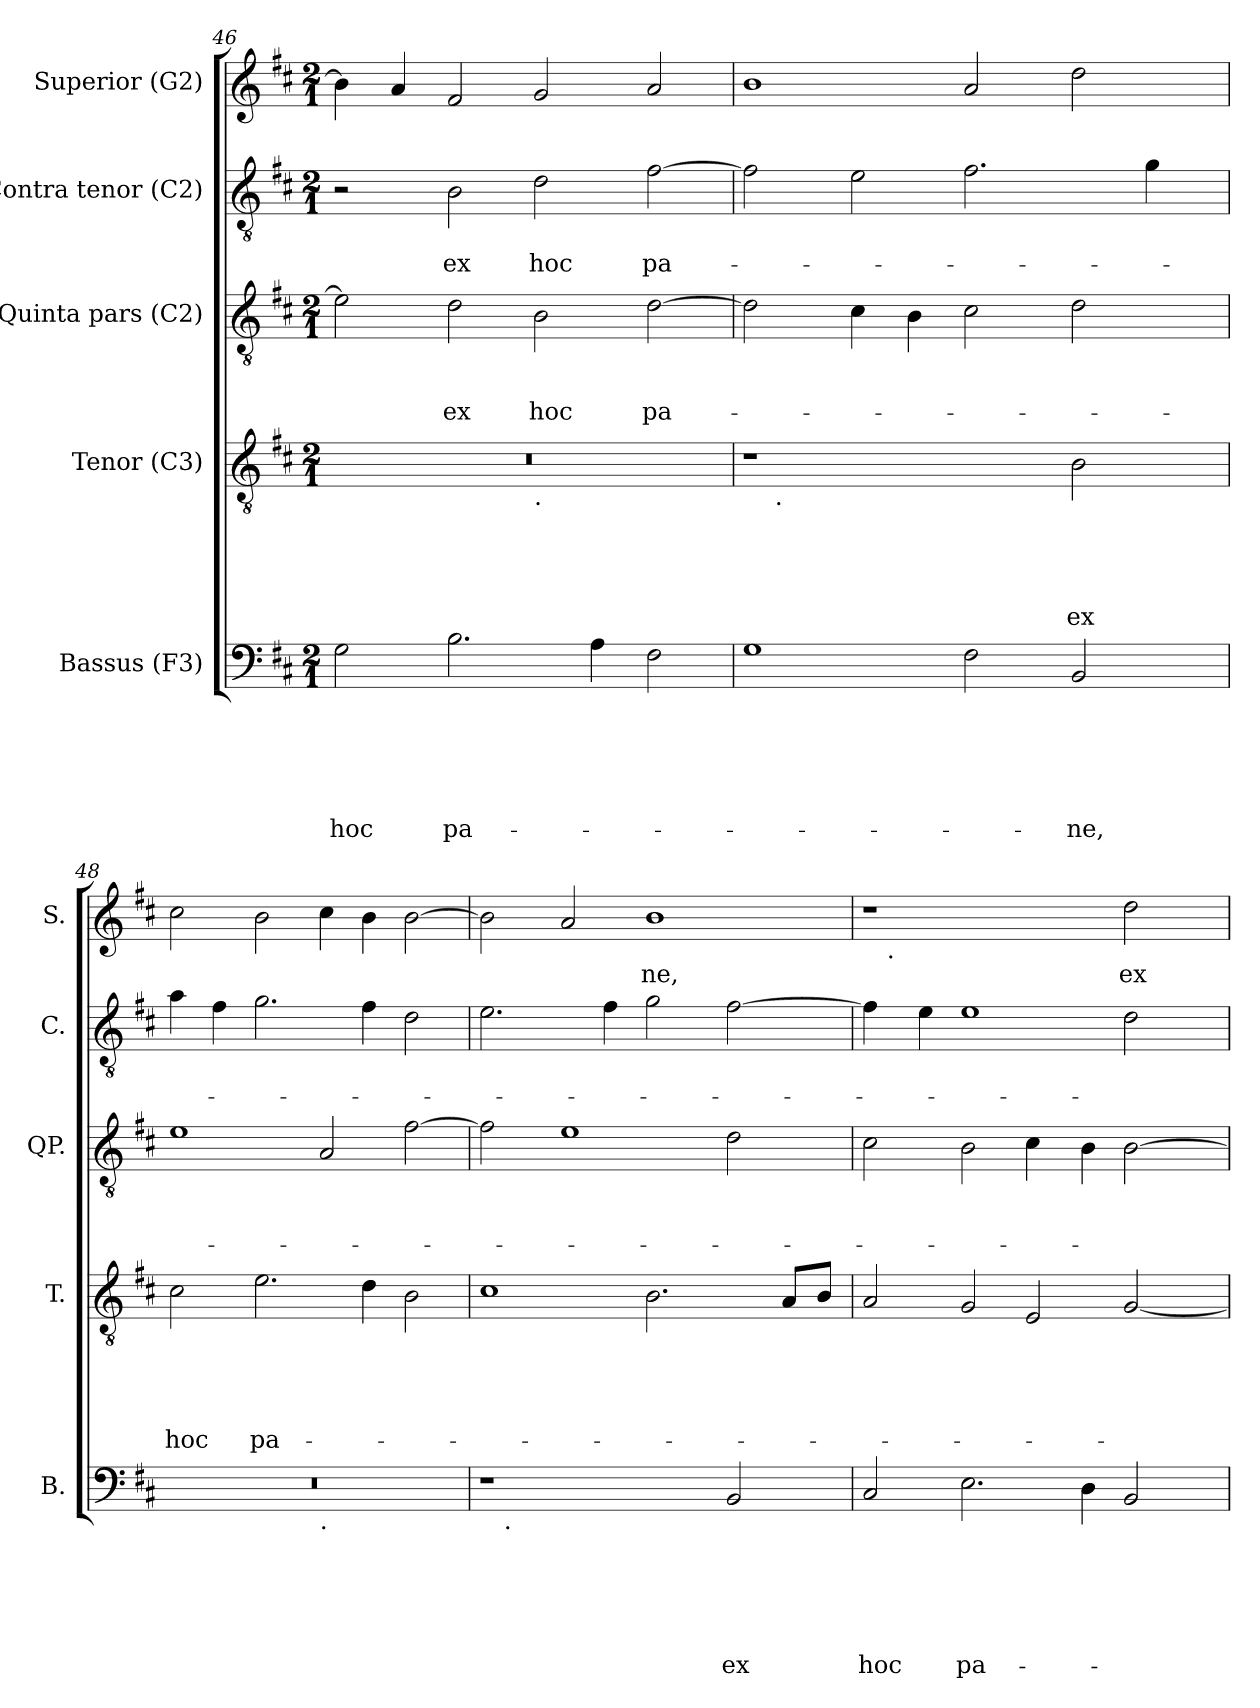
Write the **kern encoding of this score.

**kern	**text	**text	**text	**text	**text	**text	**kern	**text	**text	**text	**text	**text	**kern	**text	**text	**text	**kern	**text	**text	**kern	**text
*part5	*part5	*part5	*part5	*part5	*part5	*part5	*part4	*part4	*part4	*part4	*part4	*part4	*part3	*part3	*part3	*part3	*part2	*part2	*part2	*part1	*part1
*staff5	*staff5	*staff5	*staff5	*staff5	*staff5	*staff5	*staff4	*staff4	*staff4	*staff4	*staff4	*staff4	*staff3	*staff3	*staff3	*staff3	*staff2	*staff2	*staff2	*staff1	*staff1
*I"Bassus (F3)	*	*	*	*	*	*	*I"Tenor (C3)	*	*	*	*	*	*I"Quinta pars (C2)	*	*	*	*I"Contra tenor (C2)	*	*	*I"Superior (G2)	*
*I'B.	*	*	*	*	*	*	*I'T.	*	*	*	*	*	*I'QP.	*	*	*	*I'C.	*	*	*I'S.	*
*clefF4	*	*	*	*	*	*	*clefGv2	*	*	*	*	*	*clefGv2	*	*	*	*clefGv2	*	*	*clefG2	*
*k[f#c#]	*	*	*	*	*	*	*k[f#c#]	*	*	*	*	*	*k[f#c#]	*	*	*	*k[f#c#]	*	*	*k[f#c#]	*
*D:	*	*	*	*	*	*	*D:	*	*	*	*	*	*D:	*	*	*	*D:	*	*	*D:	*
*M2/1	*	*	*	*	*	*	*M2/1	*	*	*	*	*	*M2/1	*	*	*	*M2/1	*	*	*M2/1	*
=46	=46	=46	=46	=46	=46	=46	=46	=46	=46	=46	=46	=46	=46	=46	=46	=46	=46	=46	=46	=46	=46
!	!	!	!	!	!	!LO:LY:b	!	!	!	!	!	!	!	!	!	!	!	!	!	!	!
*	*	*	*	*	*	*	*^	*	*	*	*	*	*	*	*	*	*	*	*	*	*
2G\	.	.	.	.	.	hoc	0r	1ryy	.	.	.	.	.	2e\]	.	.	.	2r	.	.	4b\]	.
.	.	.	.	.	.	.	.	.	.	.	.	.	.	.	.	.	.	.	.	.	4a/	.
!	!	!	!	!	!	!LO:LY:b	!	!	!	!	!	!	!	!	!	!	!LO:LY:b	!	!	!LO:LY:b	!	!
2.B\	.	.	.	.	.	pa-	.	.	.	.	.	.	.	2d\	.	.	ex	2B\	.	ex	2f#/	.
!	!	!	!	!	!	!	!	!LO:TX:b:t=.	!	!	!	!	!	!	!	!	!	!	!	!	!	!
!	!	!	!	!	!	!	!	!	!	!	!	!	!	!	!	!	!LO:LY:b	!	!	!LO:LY:b	!	!
.	.	.	.	.	.	.	.	1ryy	.	.	.	.	.	2B\	.	.	hoc	2d\	.	hoc	2g/	.
4A\	.	.	.	.	.	.	.	.	.	.	.	.	.	.	.	.	.	.	.	.	.	.
!	!	!	!	!	!	!	!	!	!	!	!	!	!	!	!	!	!LO:LY:b	!	!	!LO:LY:b	!	!
2F#\	.	.	.	.	.	.	.	.	.	.	.	.	.	[>2d\	.	.	pa-	[>2f#\	.	pa-	2a/	.
=47	=47	=47	=47	=47	=47	=47	=47	=47	=47	=47	=47	=47	=47	=47	=47	=47	=47	=47	=47	=47	=47	=47
1G	.	.	.	.	.	.	1r	16.ryy	.	.	.	.	.	2d\]	.	.	.	2f#\]	.	.	1b	.
!	!	!	!	!	!	!	!	!LO:TX:b:t=.	!	!	!	!	!	!	!	!	!	!	!	!	!	!
.	.	.	.	.	.	.	.	1ryy	.	.	.	.	.	.	.	.	.	.	.	.	.	.
.	.	.	.	.	.	.	.	.	.	.	.	.	.	4c#\	.	.	.	2e\	.	.	.	.
.	.	.	.	.	.	.	.	.	.	.	.	.	.	4B\	.	.	.	.	.	.	.	.
2F#\	.	.	.	.	.	.	2ryy	.	.	.	.	.	.	2c#\	.	.	.	2.f#\	.	.	2a/	.
.	.	.	.	.	.	.	.	2ryy	.	.	.	.	.	.	.	.	.	.	.	.	.	.
!	!	!	!	!	!	!LO:LY:b	!	!	!	!	!	!	!LO:LY:b	!	!	!	!	!	!	!	!	!
2BB/	.	.	.	.	.	-ne,	2B\	.	.	.	.	.	ex	2d\	.	.	.	.	.	.	2dd\	.
.	.	.	.	.	.	.	.	4ryy	.	.	.	.	.	.	.	.	.	.	.	.	.	.
.	.	.	.	.	.	.	.	.	.	.	.	.	.	.	.	.	.	4g\	.	.	.	.
.	.	.	.	.	.	.	.	8ryy	.	.	.	.	.	.	.	.	.	.	.	.	.	.
.	.	.	.	.	.	.	.	32ryy	.	.	.	.	.	.	.	.	.	.	.	.	.	.
=48	=48	=48	=48	=48	=48	=48	=48	=48	=48	=48	=48	=48	=48	=48	=48	=48	=48	=48	=48	=48	=48	=48
!	!	!	!	!	!	!	!	!	!	!	!	!	!LO:LY:b	!	!	!	!	!	!	!	!	!
*^	*	*	*	*	*	*	*v	*v	*	*	*	*	*	*	*	*	*	*	*	*	*	*
0r	1ryy	.	.	.	.	.	.	2c#\	.	.	.	.	hoc	1e	.	.	.	4a\	.	.	2cc#\	.
.	.	.	.	.	.	.	.	.	.	.	.	.	.	.	.	.	.	4f#\	.	.	.	.
!	!	!	!	!	!	!	!	!	!	!	!	!	!LO:LY:b	!	!	!	!	!	!	!	!	!
.	.	.	.	.	.	.	.	2.e\	.	.	.	.	pa-	.	.	.	.	2.g\	.	.	2b\	.
!	!LO:TX:b:t=.	!	!	!	!	!	!	!	!	!	!	!	!	!	!	!	!	!	!	!	!	!
.	1ryy	.	.	.	.	.	.	.	.	.	.	.	.	2A/	.	.	.	.	.	.	4cc#\	.
.	.	.	.	.	.	.	.	4d\	.	.	.	.	.	.	.	.	.	4f#\	.	.	4b\	.
.	.	.	.	.	.	.	.	2B\	.	.	.	.	.	[>2f#\	.	.	.	2d\	.	.	[>2b\	.
!!LO:PB:g=z
=49	=49	=49	=49	=49	=49	=49	=49	=49	=49	=49	=49	=49	=49	=49	=49	=49	=49	=49	=49	=49	=49	=49
1r	16.ryy	.	.	.	.	.	.	1c#	.	.	.	.	.	2f#\]	.	.	.	2.e\	.	.	2b\]	.
!	!LO:TX:b:t=.	!	!	!	!	!	!	!	!	!	!	!	!	!	!	!	!	!	!	!	!	!
.	1ryy	.	.	.	.	.	.	.	.	.	.	.	.	.	.	.	.	.	.	.	.	.
.	.	.	.	.	.	.	.	.	.	.	.	.	.	1e	.	.	.	.	.	.	2a/	.
.	.	.	.	.	.	.	.	.	.	.	.	.	.	.	.	.	.	4f#\	.	.	.	.
!	!	!	!	!	!	!	!	!	!	!	!	!	!	!	!	!	!	!	!	!	!	!LO:LY:b
2ryy	.	.	.	.	.	.	.	2.B\	.	.	.	.	.	.	.	.	.	2g\	.	.	1b	-ne,
.	2ryy	.	.	.	.	.	.	.	.	.	.	.	.	.	.	.	.	.	.	.	.	.
!	!	!	!	!	!	!	!LO:LY:b	!	!	!	!	!	!	!	!	!	!	!	!	!	!	!
2BB/	.	.	.	.	.	.	ex	.	.	.	.	.	.	2d\	.	.	.	[>2f#\	.	.	.	.
.	4ryy	.	.	.	.	.	.	.	.	.	.	.	.	.	.	.	.	.	.	.	.	.
.	.	.	.	.	.	.	.	8A/L	.	.	.	.	.	.	.	.	.	.	.	.	.	.
.	8ryy	.	.	.	.	.	.	.	.	.	.	.	.	.	.	.	.	.	.	.	.	.
.	.	.	.	.	.	.	.	8B/J	.	.	.	.	.	.	.	.	.	.	.	.	.	.
.	32ryy	.	.	.	.	.	.	.	.	.	.	.	.	.	.	.	.	.	.	.	.	.
=50	=50	=50	=50	=50	=50	=50	=50	=50	=50	=50	=50	=50	=50	=50	=50	=50	=50	=50	=50	=50	=50	=50
!	!	!	!	!	!	!	!LO:LY:b	!	!	!	!	!	!	!	!	!	!	!	!	!	!	!
*v	*v	*	*	*	*	*	*	*	*	*	*	*	*	*	*	*	*	*	*	*	*^	*
2C#/	.	.	.	.	.	hoc	2A/	.	.	.	.	.	2c#\	.	.	.	4f#\]	.	.	1r	16.ryy	.
!	!	!	!	!	!	!	!	!	!	!	!	!	!	!	!	!	!	!	!	!	!LO:TX:b:t=.	!
.	.	.	.	.	.	.	.	.	.	.	.	.	.	.	.	.	.	.	.	.	1ryy	.
.	.	.	.	.	.	.	.	.	.	.	.	.	.	.	.	.	4e\	.	.	.	.	.
!	!	!	!	!	!	!LO:LY:b	!	!	!	!	!	!	!	!	!	!	!	!	!	!	!	!
2.E\	.	.	.	.	.	pa-	2G/	.	.	.	.	.	2B\	.	.	.	1e	.	.	.	.	.
.	.	.	.	.	.	.	2E/	.	.	.	.	.	4c#\	.	.	.	.	.	.	2ryy	.	.
.	.	.	.	.	.	.	.	.	.	.	.	.	.	.	.	.	.	.	.	.	2ryy	.
4D\	.	.	.	.	.	.	.	.	.	.	.	.	4B\	.	.	.	.	.	.	.	.	.
!	!	!	!	!	!	!	!	!	!	!	!	!	!	!	!	!	!	!	!	!	!	!LO:LY:b
2BB/	.	.	.	.	.	.	[<2G/	.	.	.	.	.	[>2B\	.	.	.	2d\	.	.	2dd\	.	ex
.	.	.	.	.	.	.	.	.	.	.	.	.	.	.	.	.	.	.	.	.	4ryy	.
.	.	.	.	.	.	.	.	.	.	.	.	.	.	.	.	.	.	.	.	.	8ryy	.
.	.	.	.	.	.	.	.	.	.	.	.	.	.	.	.	.	.	.	.	.	32ryy	.
*	*	*	*	*	*	*	*	*	*	*	*	*	*	*	*	*	*	*	*	*v	*v	*
=	=	=	=	=	=	=	=	=	=	=	=	=	=	=	=	=	=	=	=	=	=
*-	*-	*-	*-	*-	*-	*-	*-	*-	*-	*-	*-	*-	*-	*-	*-	*-	*-	*-	*-	*-	*-
